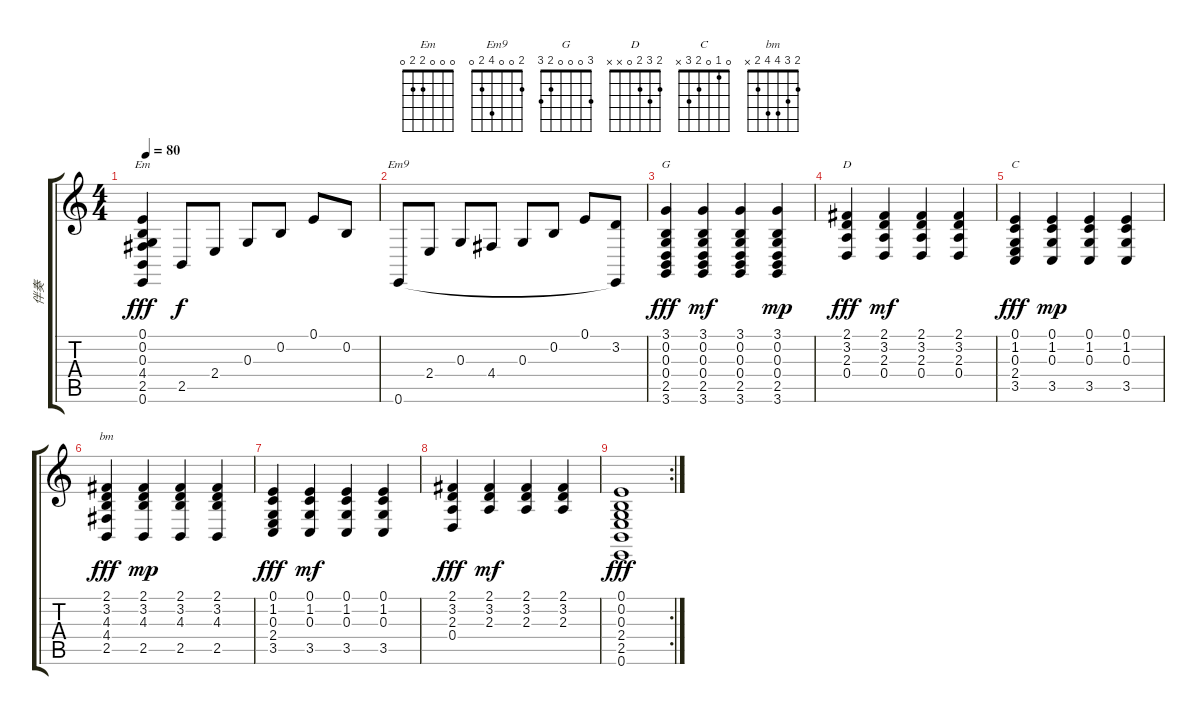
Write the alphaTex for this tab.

\track ("伴奏" "伴奏") {instrument brightacousticpiano}
\staff {score tabs}
\tuning (E4 B3 G3 D3 A2 E2) {hide}
\chord ("Em" 0 0 0 2 2 0)
\chord ("Em9" 2 0 0 4 2 0)
\chord ("G" 3 0 0 0 2 3)
\chord ("D" 2 3 2 0 x x)
\chord ("C" 0 1 0 2 3 x)
\chord ("bm" 2 3 4 4 2 x)
\ts (4 4)
\tempo 80
\clef g2
\ks c
(0.1 0.2 0.3 4.4 2.5 0.6).4{ch "Em" dy fff} 2.5.8{dy f} 2.4.8 0.3.8 0.2.8 0.1.8 0.2.8 |
0.6.8{ch "Em9"} 2.4.8 0.3.8 4.4.8 0.3.8 0.2.8 0.1.8 (3.2 0.6{t}).8 |
(3.1 0.2 0.3 0.4 2.5 3.6).4{ch "G" dy fff} (3.1 0.2 0.3 0.4 2.5 3.6).4{dy mf} (3.1 0.2 0.3 0.4 2.5 3.6).4 (3.1 0.2 0.3 0.4 2.5 3.6).4{dy mp} |
(2.1 3.2 2.3 0.4).4{ch "D" dy fff} (2.1 3.2 2.3 0.4).4{dy mf} (2.1 3.2 2.3 0.4).4 (2.1 3.2 2.3 0.4).4 |
(0.1 1.2 0.3 2.4 3.5).4{ch "C" dy fff} (0.1 1.2 0.3 3.5).4{dy mp} (0.1 1.2 0.3 3.5).4 (0.1 1.2 0.3 3.5).4 |
(2.1 3.2 4.3 4.4 2.5).4{ch "bm" dy fff} (2.1 3.2 4.3 2.5).4{dy mp} (2.1 3.2 4.3 2.5).4 (2.1 3.2 4.3 2.5).4 |
(0.1 1.2 0.3 2.4 3.5).4{dy fff} (0.1 1.2 0.3 3.5).4{dy mf} (0.1 1.2 0.3 3.5).4 (0.1 1.2 0.3 3.5).4 |
(2.1 3.2 2.3 0.4).4{dy fff} (2.1 3.2 2.3).4{dy mf} (2.1 3.2 2.3).4 (2.1 3.2 2.3).4 |
\rc 2
(0.1 0.2 0.3 2.4 2.5 0.6).1{dy fff}
